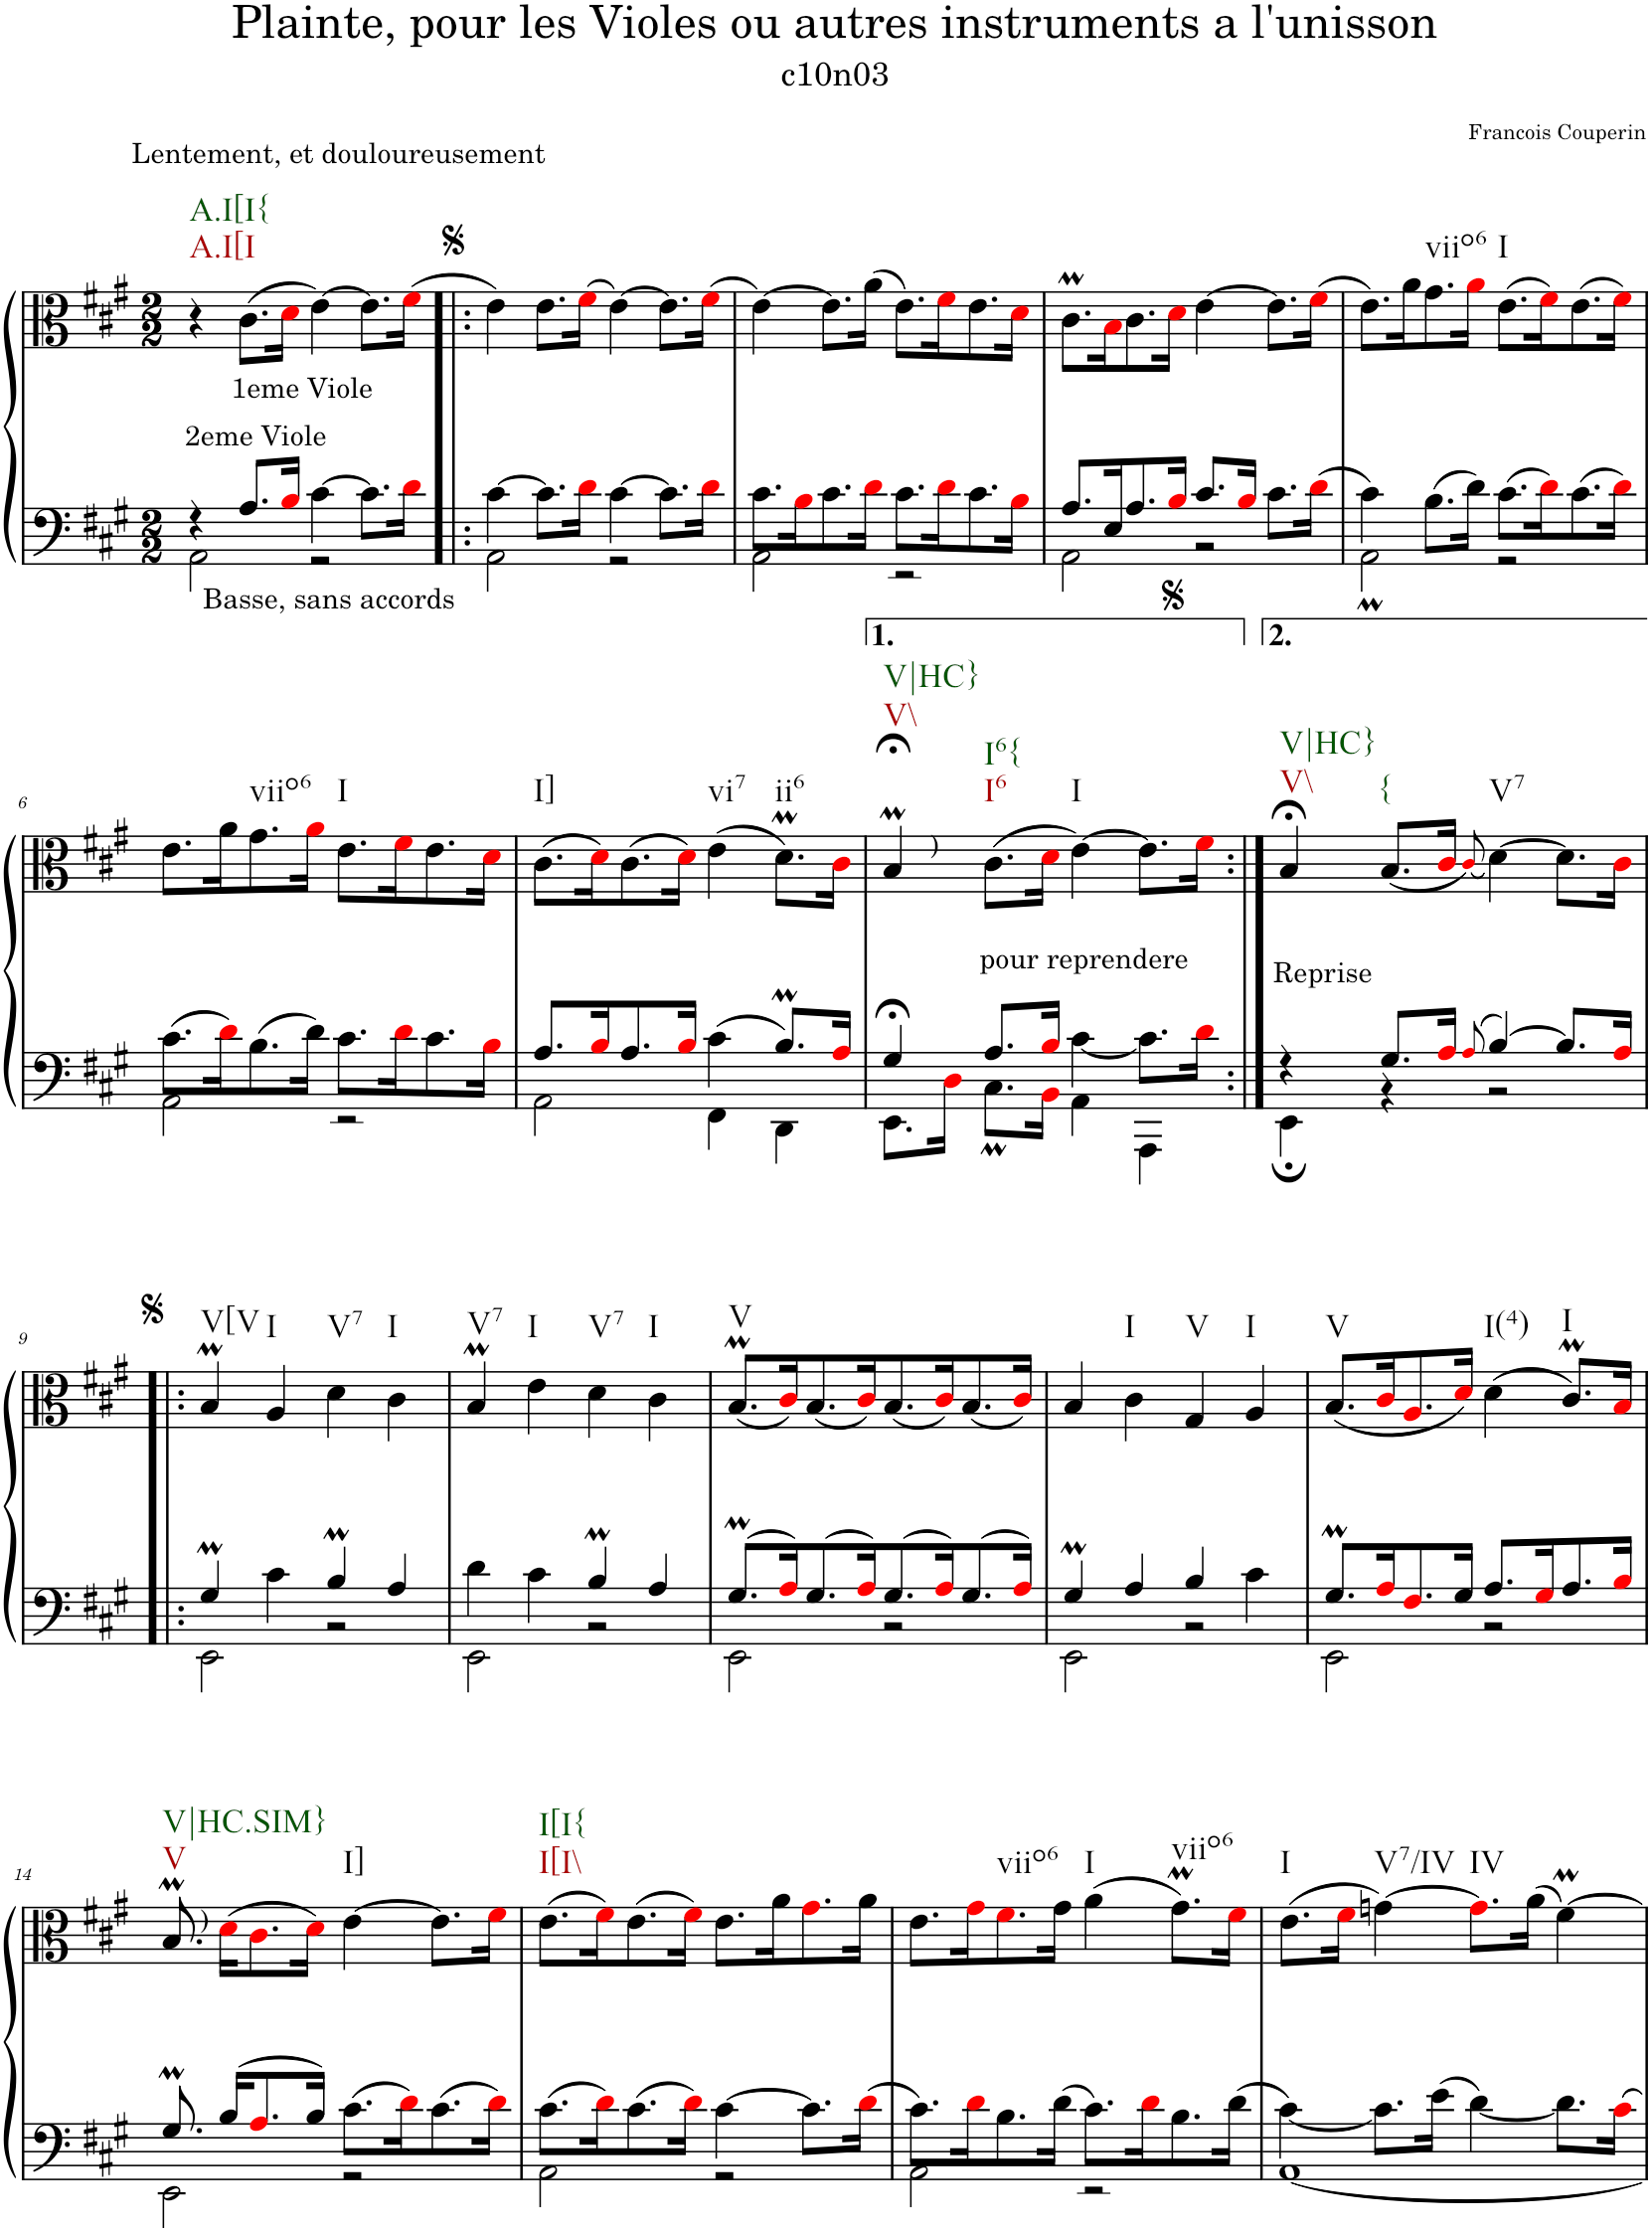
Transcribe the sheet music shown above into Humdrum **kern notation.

**kern	**kern
*part1	*part1
*staff2	*staff1
*I"Piano	*
*I'Pno.	*
*clefF4	*clefC3
*k[f#c#g#]	*k[f#c#g#]
*M2/2	*M2/2
=1	=1
*^	*
!	!	!LO:TX:a:t=Lentement, et douloureusement
!	!	!LO:TX:b:t=A.I[I
!	!	!LO:TX:b:t=A.I[I{
!LO:TX:b:t=Basse, sans accords	!	!
4r	2AA\	4r
!	!	!LO:TX:b:t=1eme Viole
!LO:TX:a:t=2eme Viole	!	!
8.A/L	.	(8.c#\L
16Bi/Jk	.	16di\Jk
[>4c#\	2r	[4e\)
8.c#\L]	.	8.e\L]
16di\Jk	.	(16f#i\Jk
=2!|:	=2!|:	=2!|:
[>4c#\	2AA\	4e\)
8.c#\L]	.	8.e\L
16di\Jk	.	(16f#i\Jk
[>4c#\	2r	[4e\)
8.c#\L]	.	8.e\L]
16di\Jk	.	(16f#i\Jk
=3	=3	=3
8.c#\L	2AA\	[4e\)
16Bi\K	.	.
8.c#\	.	8.e\L]
16di\Jk	.	(16a\Jk
8.c#\L	2r	8.e\L)
16di\K	.	16f#i\K
8.c#\	.	8.e\
16Bi\Jk	.	16di\Jk
=4	=4	=4
8.A/L	2AA\	8.c#m\L
16E/K	.	16Bi\K
8.A/	.	8.c#\
16Bi/Jk	.	16di\Jk
8.c#/L	2r	[4e\
16Bi/Jk	.	.
8.c#\L	.	8.e\L]
16di\Jk	.	(16f#i\Jk
=5	=5	=5
4c#m\	2AA\	8.e\L)
.	.	16a\K
!	!	!LO:TX:b:t=viio6
8.B\L	.	8.g#\
16d\Jk	.	16ai\Jk
!	!	!LO:TX:b:t=I
8.c#\L	2r	(8.e\L
16di\K	.	16f#i\K)
8.c#\	.	(8.e\
16di\Jk	.	16f#i\Jk)
!!LO:LB:g=z
=6	=6	=6
8.c#\L	2AA\	8.e\L
16di\K	.	16a\K
!	!	!LO:TX:b:t=viio6
8.B\	.	8.g#\
16d\Jk	.	16ai\Jk
!	!	!LO:TX:b:t=I
8.c#\L	2r	8.e\L
16di\K	.	16f#i\K
8.c#\	.	8.e\
16Bi\Jk	.	16di\Jk
=7	=7	=7
!	!	!LO:TX:b:t=I]
8.A/L	2AA\	(8.c#\L
16Bi/K	.	16di\K)
8.A/	.	(8.c#\
16Bi/Jk	.	16di\Jk)
!	!	!LO:TX:b:t=vi7
4c#\	4FF#\	(4e\
!	!	!LO:TX:b:t=ii6
8.BM/L	4DD\	8.dM\L)
16Ai/Jk	.	16c#i\Jk
=8	=8	=8
!	!	!LO:TX:a:t=)
!	!	!LO:TX:b:t=V\\
!	!	!LO:TX:b:t=V|HC}
4G#;</	8.EE\L	4B;<M/
.	16Di\Jk	.
!	!	!LO:TX:b:t=I6
!	!	!LO:TX:b:t=I6{
!LO:TX:a:t=pour reprendere	!	!
8.A/L	8.C#m\L	(8.c#\L
16Bi/Jk	16BBi\Jk	16di\Jk
!	!	!LO:TX:b:t=I
[4c#\	4AA\	[4e\)
8.c#\L]	4AAA\	8.e\L]
16di\Jk	.	16f#i\Jk
=8X1:|!	=8X1:|!	=8X1:|!
!	!	!LO:TX:b:t=V\\
!	!	!LO:TX:b:t=V|HC}
!LO:TX:a:t=Reprise	!	!
4r	4EE;\	4B;</
!	!	!LO:TX:b:t={
8.G#/L	4r	(<8.B/L
16Ai/Jk	.	16c#i/Jk
8qAi/	.	(8qc#i/)
!	!	!LO:TX:b:t=V7
[4B/	2r	[4d\)
8.B/L]	.	8.d\L]
16Ai/Jk	.	16c#i\Jk
!!LO:LB:g=z
=9!|:	=9!|:	=9!|:
!	!	!LO:TX:b:t=V[V
4G#m/	2EE\	4BM/
!	!	!LO:TX:b:t=I
4c#\	.	4A/
!	!	!LO:TX:b:t=V7
4BM/	2r	4d\
!	!	!LO:TX:b:t=I
4A/	.	4c#\
=10	=10	=10
!	!	!LO:TX:b:t=V7
4d\	2EE\	4BM/
!	!	!LO:TX:b:t=I
4c#\	.	4e\
!	!	!LO:TX:b:t=V7
4BM/	2r	4d\
!	!	!LO:TX:b:t=I
4A/	.	4c#\
=11	=11	=11
!	!	!LO:TX:b:t=V
8.G#m/L	2EE\	(8.BM/L
16Ai/K	.	16c#i/K)
8.G#/	.	(8.B/
16Ai/K	.	16c#i/K)
8.G#/	2r	(8.B/
16Ai/K	.	16c#i/K)
8.G#/	.	(8.B/
16Ai/Jk	.	16c#i/Jk)
=12	=12	=12
4G#m/	2EE\	4B/
!	!	!LO:TX:b:t=I
4A/	.	4c#\
!	!	!LO:TX:b:t=V
4B/	2r	4G#/
!	!	!LO:TX:b:t=I
4c#\	.	4A/
=13	=13	=13
!	!	!LO:TX:b:t=V
8.G#m/L	2EE\	(8.B/L
16Ai/K	.	16c#i/K
8.F#i/	.	8.Ai/
16G#/Jk	.	16di/Jk)
!	!	!LO:TX:b:t=I(4)
8.A/L	2r	(4d\
16G#i/K	.	.
!	!	!LO:TX:b:t=I
8.A/	.	8.c#m/L)
16Bi/Jk	.	16Bi/Jk
!!LO:LB:g=z
=14	=14	=14
!	!	!LO:TX:a:t=)
!	!	!LO:TX:b:t=V
!	!	!LO:TX:b:t=V|HC.SIM}
8.G#m/	2EE\	8.BM/
16B/KL	.	(16di\KL
8.Ai/	.	8.c#i\
16B/Jk	.	16di\Jk)
!	!	!LO:TX:b:t=I]
8.c#\L	2r	[4e\
16di\K	.	.
8.c#\	.	8.e\L]
16di\Jk	.	16f#i\Jk
=15	=15	=15
!	!	!LO:TX:b:t=I[I\\
!	!	!LO:TX:b:t=I[I{
8.c#\L	2AA\	(8.e\L
16di\K	.	16f#i\K)
8.c#\	.	(8.e\
16di\Jk	.	16f#i\Jk)
[>4c#\	2r	8.e\L
.	.	16a\K
8.c#\L]	.	8.g#i\
16di\Jk	.	16a\Jk
=16	=16	=16
8.c#\L	2AA\	8.e\L
16di\K	.	16g#i\K
!	!	!LO:TX:b:t=viio6
8.B\	.	8.f#i\
16d\Jk	.	16g#\Jk
!	!	!LO:TX:b:t=I
8.c#\L	2r	(4a\
16di\K	.	.
!	!	!LO:TX:b:t=viio6
8.B\	.	8.g#m\L)
16d\Jk	.	16f#i\Jk
=17	=17	=17
!	!	!LO:TX:b:t=I
[4c#\	[1AA	(8.e\L
.	.	16f#i\Jk
!	!	!LO:TX:b:t=V7/IV
8.c#\L]	.	[4gn\)
16e\Jk	.	.
!	!	!LO:TX:b:t=IV
[4d\	.	8.gi\L]
.	.	(16a\Jk
8.d\L]	.	[4f#M\)
16c#i\Jk	.	.
*v	*v	*
=	=
*-	*-
